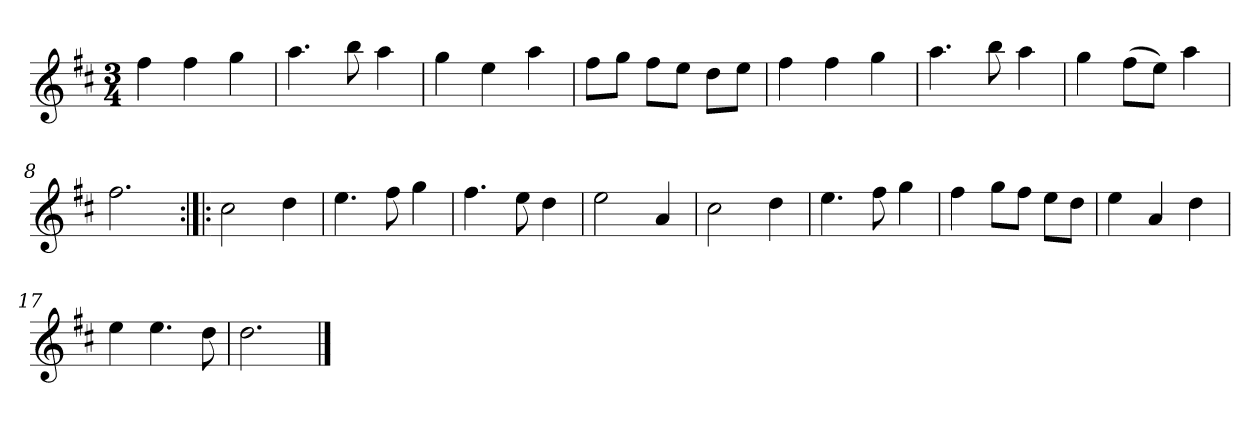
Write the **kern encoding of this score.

**kern
*part1
*staff1
*clefG2
*k[f#c#]
*D:
*M3/4
*MM120
=1
4ff#
4ff#
4gg
=2
4.aa
8bb
4aa
=3
4gg
4ee
4aa
=4
8ff#\L
8gg\J
8ff#\L
8ee\J
8dd\L
8ee\J
=5
4ff#
4ff#
4gg
=6
4.aa
8bb
4aa
=7
4gg
(8ff#\L
8ee\J)
4aa
=8
2.ff#
=9:|!|:
2cc#
4dd
=10
4.ee
8ff#
4gg
=11
4.ff#
8ee
4dd
=12
2ee
4a
=13
2cc#
4dd
=14
4.ee
8ff#
4gg
=15
4ff#
8gg\L
8ff#\J
8ee\L
8dd\J
=16
4ee
4a
4dd
=17
4ee
4.ee
8dd
=18
2.dd
==
*-
